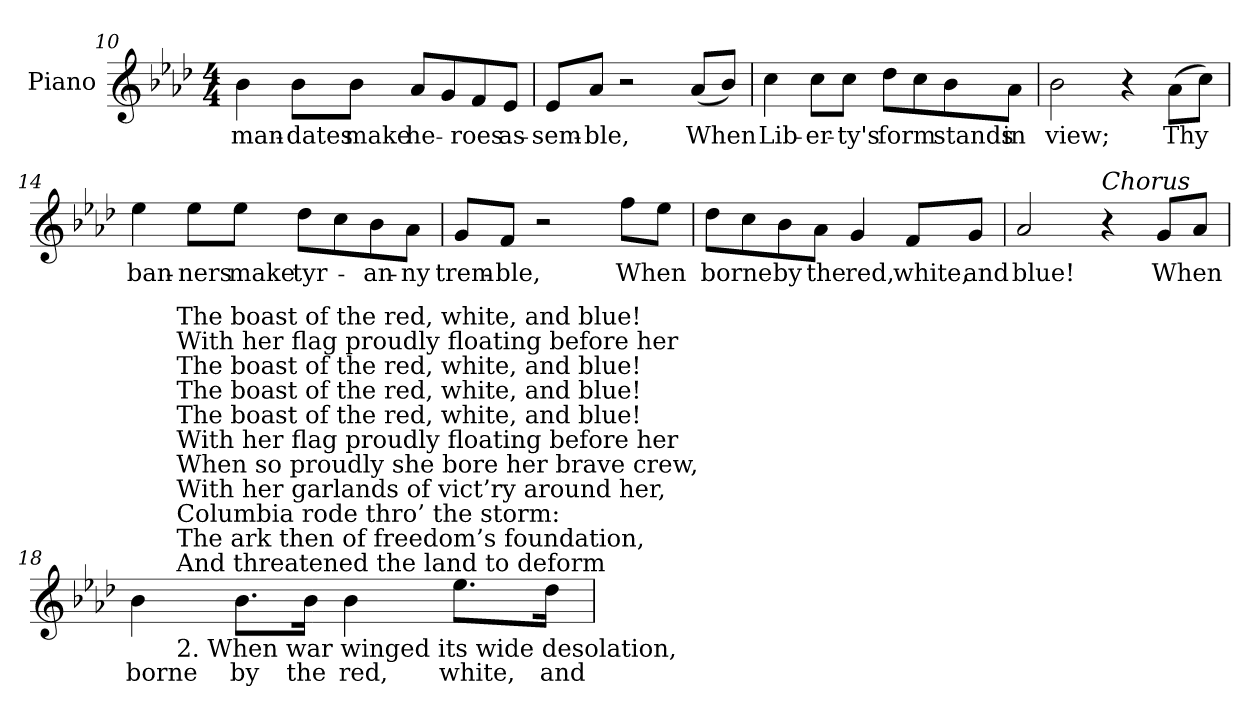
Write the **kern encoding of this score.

**kern	**text
*part1	*part1
*staff1	*staff1
*I"Piano	*
*I'Pno.	*
!!LO:LB:g=z
*clefG2	*
*k[b-e-a-d-]	*
*A-:	*
*M4/4	*
=10	=10
!	!LO:LY:b:color=#000000
4b-i\	man-
!	!LO:LY:b:color=#000000
8b-i\L	-dates
!	!LO:LY:b:color=#000000
8b-i\J	make
!	!LO:LY:b:color=#000000
8a-i/L	he-
8gi/	.
!	!LO:LY:b:color=#000000
8fi/	-roes
!	!LO:LY:b:color=#000000
8e-i/J	as-
=11	=11
!	!LO:LY:b:color=#000000
8e-i/L	-sem-
!	!LO:LY:b:color=#000000
8a-i/J	-ble,
2r	.
!	!LO:LY:b:color=#000000
(8a-i/L	When
8b-i/J)	.
=12	=12
!	!LO:LY:b:color=#000000
4cci\	Lib-
!	!LO:LY:b:color=#000000
8cci\L	-er-
!	!LO:LY:b:color=#000000
8cci\J	-ty's
!	!LO:LY:b:color=#000000
8dd-i\L	form
8cci\	.
!	!LO:LY:b:color=#000000
8b-i\	stands
!	!LO:LY:b:color=#000000
8a-i\J	in
=13	=13
!	!LO:LY:b:color=#000000
*^	*
2b-i\	2.ryy	view;
4r	.	.
!	!	!LO:LY:b:color=#000000
(8a-i\L	4ryy	Thy
8cci\J)	.	.
*v	*v	*
!!LO:LB:g=z
=14	=14
!	!LO:LY:b:color=#000000
4ee-i\	ban-
!	!LO:LY:b:color=#000000
8ee-i\L	-ners
!	!LO:LY:b:color=#000000
8ee-i\J	make
!	!LO:LY:b:color=#000000
8dd-i\L	tyr-
8cci\	.
!	!LO:LY:b:color=#000000
8b-i\	-an-
!	!LO:LY:b:color=#000000
8a-i\J	-ny
=15	=15
!	!LO:LY:b:color=#000000
8gi/L	trem-
!	!LO:LY:b:color=#000000
8fi/J	-ble,
2r	.
!	!LO:LY:b:color=#000000
8ffi\L	When
8ee-i\J	.
=16	=16
!	!LO:LY:b:color=#000000
8dd-i\L	borne
8cci\	.
!	!LO:LY:b:color=#000000
8b-i\	by
!	!LO:LY:b:color=#000000
8a-i\J	the
!	!LO:LY:b:color=#000000
4gi/	red,
!	!LO:LY:b:color=#000000
8fi/L	white,
!	!LO:LY:b:color=#000000
8gi/J	and
=17	=17
!	!LO:LY:b:color=#000000
2a-i/	blue!
!LO:TX:a:i:t=Chorus	!
4r	.
!	!LO:LY:b:color=#000000
8gi/L	When
8a-i/J	.
!!LO:LB:g=z
=18	=18
!	!LO:LY:b:color=#000000
*^	*
4b-i\	16ryy	borne
.	32ryy	.
.	128...ryy	.
!	!LO:TX:b:t=2.  When war winged its wide desolation,	!
!	!LO:TX:t=And threatened the land to deform	!
!	!LO:TX:t=The ark then of freedom’s foundation,	!
!	!LO:TX:t=Columbia rode thro’ the storm&colon;	!
!	!LO:TX:t=With her garlands of vict’ry around her,	!
!	!LO:TX:t=When so proudly she bore her brave crew,	!
!	!LO:TX:t=With her flag proudly floating before her	!
!	!LO:TX:t=The boast of the red, white, and blue!	!
!	!LO:TX:t=The boast of the red, white, and blue!	!
!	!LO:TX:t=The boast of the red, white, and blue!	!
!	!LO:TX:t=With her flag proudly floating before her	!
!	!LO:TX:t=The boast of the red, white, and blue!	!
.	2ryy	.
!	!	!LO:LY:b:color=#000000
8.b-i\L	.	by
!	!	!LO:LY:b:color=#000000
16b-i\Jk	.	the
!	!	!LO:LY:b:color=#000000
4b-i\	.	red,
.	4ryy	.
!	!	!LO:LY:b:color=#000000
8.ee-i\L	.	white,
.	8ryy	.
!	!	!LO:LY:b:color=#000000
16dd-i\Jk	.	and
.	64ryy	.
.	1024ryy	.
*v	*v	*
=	=
*-	*-
